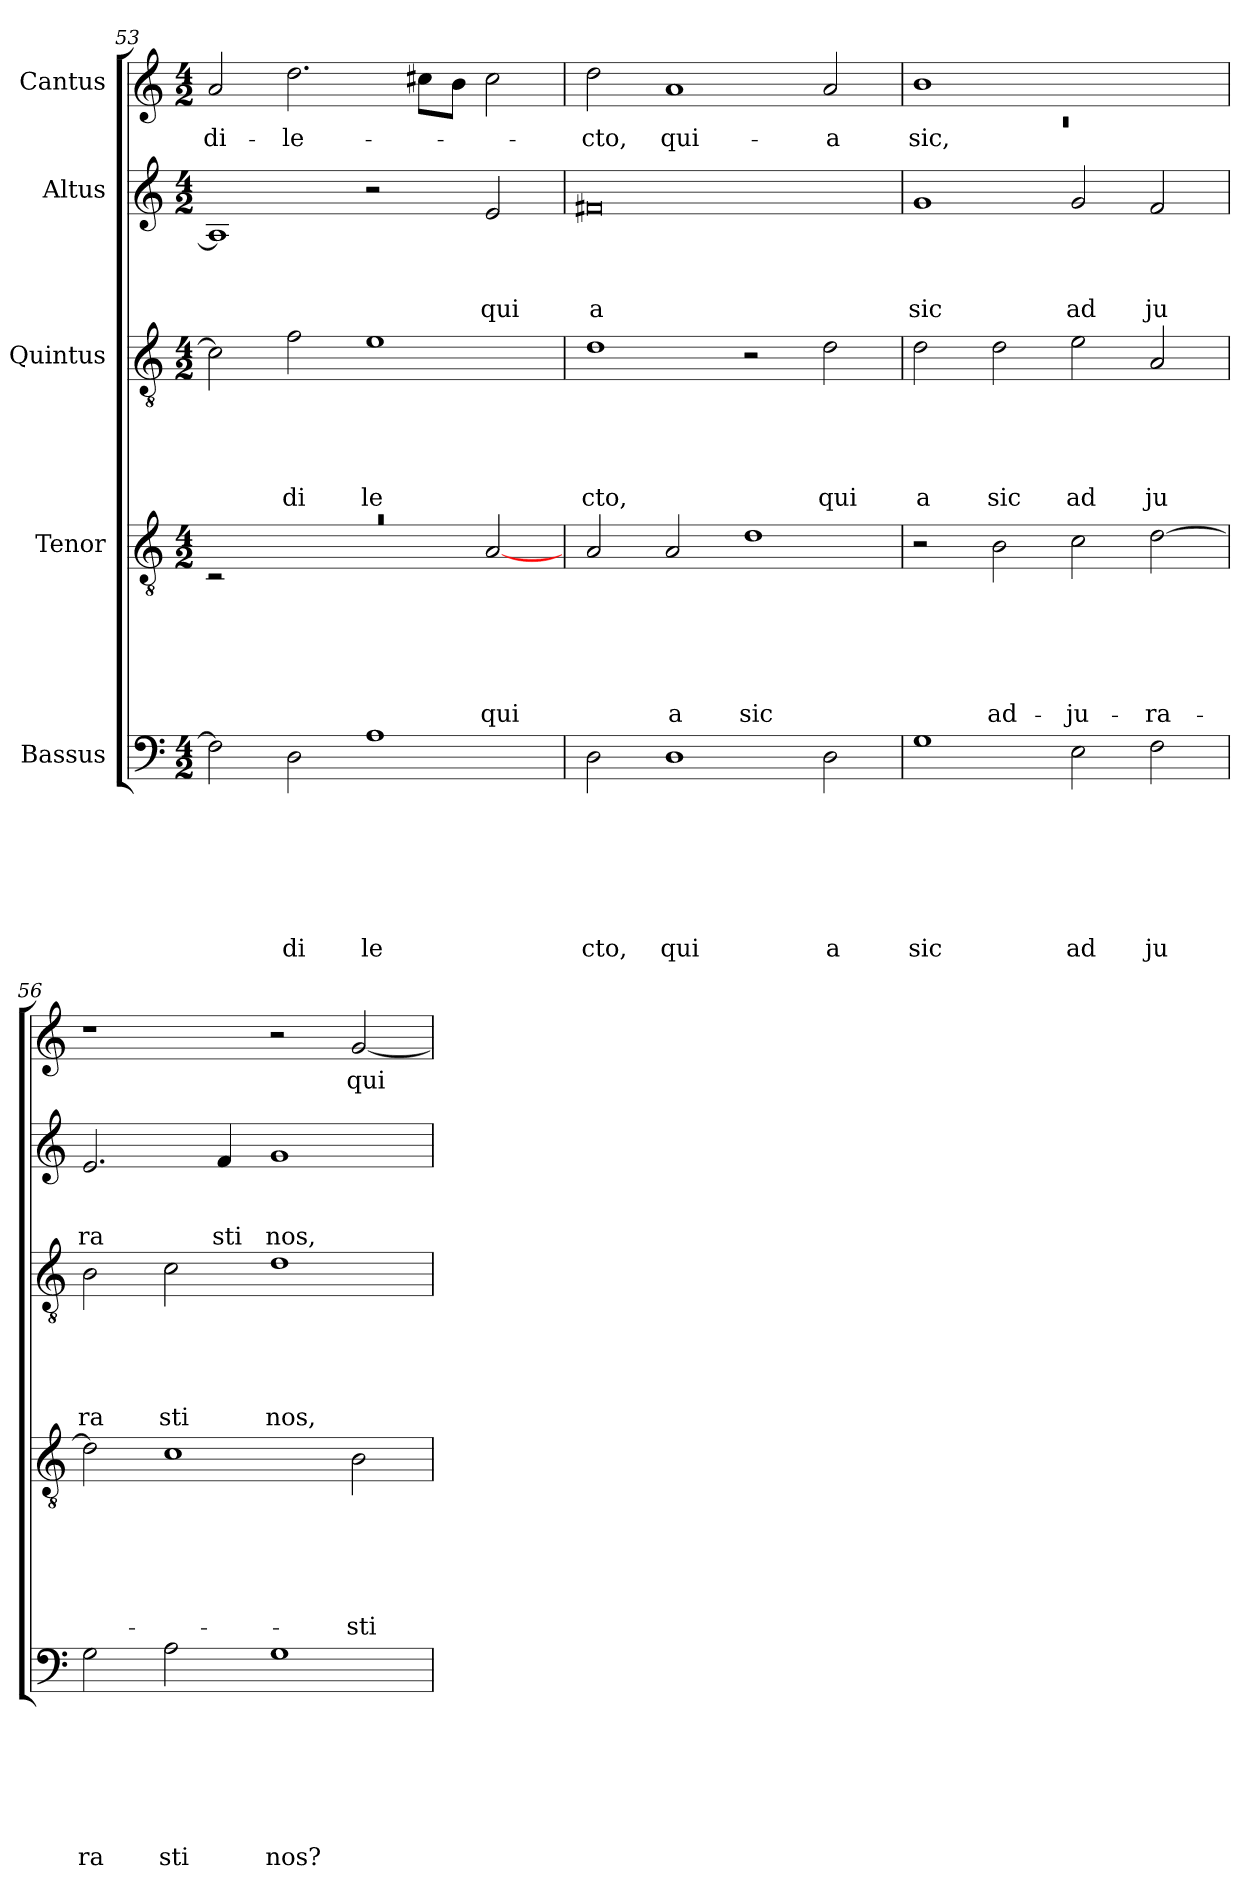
**kern	**text	**text	**text	**text	**text	**text	**text	**kern	**text	**text	**text	**text	**text	**text	**kern	**text	**text	**text	**text	**text	**kern	**text	**text	**text	**kern	**text
*part5	*part5	*part5	*part5	*part5	*part5	*part5	*part5	*part4	*part4	*part4	*part4	*part4	*part4	*part4	*part3	*part3	*part3	*part3	*part3	*part3	*part2	*part2	*part2	*part2	*part1	*part1
*staff5	*staff5	*staff5	*staff5	*staff5	*staff5	*staff5	*staff5	*staff4	*staff4	*staff4	*staff4	*staff4	*staff4	*staff4	*staff3	*staff3	*staff3	*staff3	*staff3	*staff3	*staff2	*staff2	*staff2	*staff2	*staff1	*staff1
*I"Bassus	*	*	*	*	*	*	*	*I"Tenor	*	*	*	*	*	*	*I"Quintus	*	*	*	*	*	*I"Altus	*	*	*	*I"Cantus	*
*clefF4	*	*	*	*	*	*	*	*clefGv2	*	*	*	*	*	*	*clefGv2	*	*	*	*	*	*clefG2	*	*	*	*clefG2	*
*k[]	*	*	*	*	*	*	*	*k[]	*	*	*	*	*	*	*k[]	*	*	*	*	*	*k[]	*	*	*	*k[]	*
*C:	*	*	*	*	*	*	*	*C:	*	*	*	*	*	*	*C:	*	*	*	*	*	*C:	*	*	*	*C:	*
*M4/2	*	*	*	*	*	*	*	*M4/2	*	*	*	*	*	*	*M4/2	*	*	*	*	*	*M4/2	*	*	*	*M4/2	*
=53	=53	=53	=53	=53	=53	=53	=53	=53	=53	=53	=53	=53	=53	=53	=53	=53	=53	=53	=53	=53	=53	=53	=53	=53	=53	=53
!	!	!	!	!	!	!	!	!LO:N:vis=1	!	!	!	!	!	!	!	!	!	!	!	!	!	!	!	!	!	!LO:LY:b
*	*	*	*	*	*	*	*	*^	*	*	*	*	*	*	*	*	*	*	*	*	*	*	*	*	*	*
2F\]	.	.	.	.	.	.	.	0ra	2rC	.	.	.	.	.	.	2c\]	.	.	.	.	.	1A]	.	.	.	2a/	di-
!	!	!	!	!	!	!	!LO:LY:b	!	!	!	!	!	!	!	!	!	!	!	!	!	!LO:LY:b	!	!	!	!	!	!LO:LY:b
2D\	.	.	.	.	.	.	di	.	1ryy	.	.	.	.	.	.	2f\	.	.	.	.	di	.	.	.	.	2.dd\	-le-
!	!	!	!	!	!	!	!LO:LY:b	!	!	!	!	!	!	!	!	!	!	!	!	!	!LO:LY:b	!	!	!	!	!	!
1A	.	.	.	.	.	.	le	.	.	.	.	.	.	.	.	1e	.	.	.	.	le	2r	.	.	.	.	.
.	.	.	.	.	.	.	.	.	.	.	.	.	.	.	.	.	.	.	.	.	.	.	.	.	.	8cc#X\L	.
.	.	.	.	.	.	.	.	.	.	.	.	.	.	.	.	.	.	.	.	.	.	.	.	.	.	8b\J	.
!	!	!	!	!	!	!	!	!	!	!	!	!	!	!	!LO:LY:b	!	!	!	!	!	!	!	!	!	!LO:LY:b	!	!
.	.	.	.	.	.	.	.	.	[<2A/	.	.	.	.	.	qui-	.	.	.	.	.	.	2e/	.	.	qui	2cc#\	.
=54	=54	=54	=54	=54	=54	=54	=54	=54	=54	=54	=54	=54	=54	=54	=54	=54	=54	=54	=54	=54	=54	=54	=54	=54	=54	=54	=54
!	!	!	!	!	!	!	!LO:LY:b	!	!	!	!	!	!	!	!	!	!	!	!	!	!LO:LY:b	!	!	!	!LO:LY:b	!	!LO:LY:b
*	*	*	*	*	*	*	*	*v	*v	*	*	*	*	*	*	*	*	*	*	*	*	*	*	*	*	*	*
2D\	.	.	.	.	.	.	cto,	2A/	.	.	.	.	.	.	1d	.	.	.	.	cto,	0f#X	.	.	a	2dd\	-cto,
!	!	!	!	!	!	!	!LO:LY:b	!	!	!	!	!	!	!LO:LY:b	!	!	!	!	!	!	!	!	!	!	!	!LO:LY:b
1D	.	.	.	.	.	.	qui	2A/	.	.	.	.	.	-a	.	.	.	.	.	.	.	.	.	.	1a	qui-
!	!	!	!	!	!	!	!	!	!	!	!	!	!	!LO:LY:b	!	!	!	!	!	!	!	!	!	!	!	!
.	.	.	.	.	.	.	.	1d	.	.	.	.	.	sic	2r	.	.	.	.	.	.	.	.	.	.	.
!	!	!	!	!	!	!	!LO:LY:b	!	!	!	!	!	!	!	!	!	!	!	!	!LO:LY:b	!	!	!	!	!	!LO:LY:b
2D\	.	.	.	.	.	.	a	.	.	.	.	.	.	.	2d\	.	.	.	.	qui	.	.	.	.	2a/	-a
=55	=55	=55	=55	=55	=55	=55	=55	=55	=55	=55	=55	=55	=55	=55	=55	=55	=55	=55	=55	=55	=55	=55	=55	=55	=55	=55
*	*	*	*	*	*	*	*	*	*	*	*	*	*	*	*	*	*	*	*	*	*	*	*	*	*^	*
!	!	!	!	!	!	!	!LO:LY:b	!	!	!	!	!	!	!	!	!	!	!	!	!LO:LY:b	!	!	!	!LO:LY:b	!	!LO:N:vis=1	!LO:LY:b
1G	.	.	.	.	.	.	sic	2r	.	.	.	.	.	.	2d\	.	.	.	.	a	1g	.	.	sic	1b	0rc	sic,
!	!	!	!	!	!	!	!	!	!	!	!	!	!	!LO:LY:b	!	!	!	!	!	!LO:LY:b	!	!	!	!	!	!	!
.	.	.	.	.	.	.	.	2B\	.	.	.	.	.	ad-	2d\	.	.	.	.	sic	.	.	.	.	.	.	.
!	!	!	!	!	!	!	!LO:LY:b	!	!	!	!	!	!	!LO:LY:b	!	!	!	!	!	!LO:LY:b	!	!	!	!LO:LY:b	!	!	!
2E\	.	.	.	.	.	.	ad	2c\	.	.	.	.	.	-ju-	2e\	.	.	.	.	ad	2g/	.	.	ad	1ryy	.	.
!	!	!	!	!	!	!	!LO:LY:b	!	!	!	!	!	!	!LO:LY:b	!	!	!	!	!	!LO:LY:b	!	!	!	!LO:LY:b	!	!	!
2F\	.	.	.	.	.	.	ju	[>2d\	.	.	.	.	.	-ra-	2A/	.	.	.	.	ju	2f/	.	.	ju	.	.	.
*	*	*	*	*	*	*	*	*	*	*	*	*	*	*	*	*	*	*	*	*	*	*	*	*	*v	*v	*
=56	=56	=56	=56	=56	=56	=56	=56	=56	=56	=56	=56	=56	=56	=56	=56	=56	=56	=56	=56	=56	=56	=56	=56	=56	=56	=56
!	!	!	!	!	!	!	!LO:LY:b	!	!	!	!	!	!	!	!	!	!	!	!	!LO:LY:b	!	!	!	!LO:LY:b	!	!
2G\	.	.	.	.	.	.	ra	2d\]	.	.	.	.	.	.	2B\	.	.	.	.	ra	2.e/	.	.	ra	1r	.
!	!	!	!	!	!	!	!LO:LY:b	!	!	!	!	!	!	!	!	!	!	!	!	!LO:LY:b	!	!	!	!	!	!
2A\	.	.	.	.	.	.	sti	1c	.	.	.	.	.	.	2c\	.	.	.	.	sti	.	.	.	.	.	.
!	!	!	!	!	!	!	!	!	!	!	!	!	!	!	!	!	!	!	!	!	!	!	!	!LO:LY:b	!	!
.	.	.	.	.	.	.	.	.	.	.	.	.	.	.	.	.	.	.	.	.	4f/	.	.	sti	.	.
!	!	!	!	!	!	!	!LO:LY:b	!	!	!	!	!	!	!	!	!	!	!	!	!LO:LY:b	!	!	!	!LO:LY:b	!	!
1G	.	.	.	.	.	.	nos?	.	.	.	.	.	.	.	1d	.	.	.	.	nos,	1g	.	.	nos,	2r	.
!	!	!	!	!	!	!	!	!	!	!	!	!	!	!LO:LY:b	!	!	!	!	!	!	!	!	!	!	!	!LO:LY:b
.	.	.	.	.	.	.	.	2B\	.	.	.	.	.	-sti	.	.	.	.	.	.	.	.	.	.	[<2g/	qui-
=	=	=	=	=	=	=	=	=	=	=	=	=	=	=	=	=	=	=	=	=	=	=	=	=	=	=
*-	*-	*-	*-	*-	*-	*-	*-	*-	*-	*-	*-	*-	*-	*-	*-	*-	*-	*-	*-	*-	*-	*-	*-	*-	*-	*-
